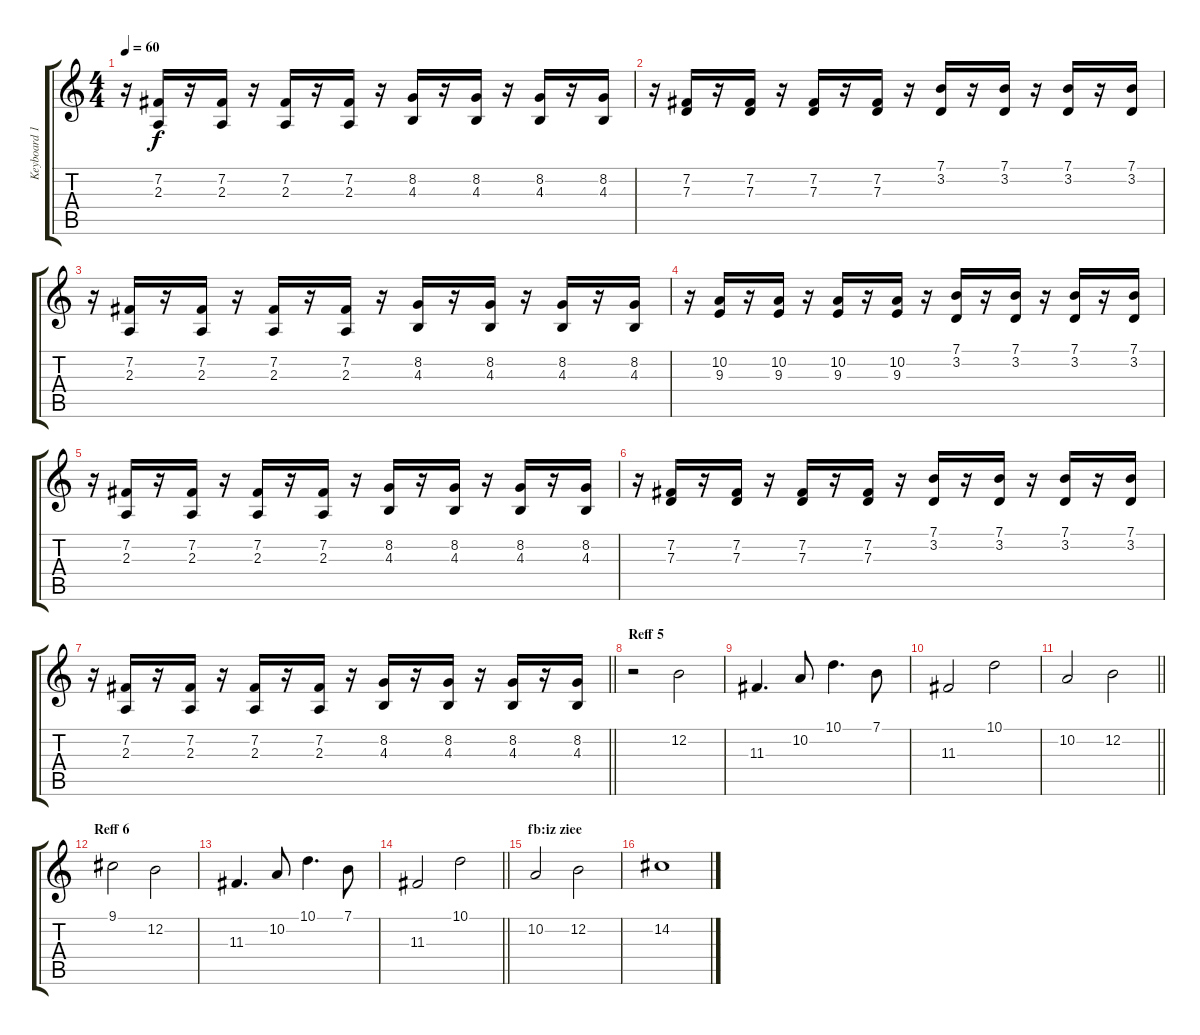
\track ("Keyboard 1" "Keyboard 1") {instrument choiraahs}
\staff {score tabs}
\tuning (E4 B3 G3 D3 A2 E2) {hide}
\ts (4 4)
\tempo 60
\clef g2
\ks c
r.16{dy f} (7.2 2.3).16 r.16 (7.2 2.3).16 r.16 (7.2 2.3).16 r.16 (7.2 2.3).16 r.16 (8.2 4.3).16 r.16 (8.2 4.3).16 r.16 (8.2 4.3).16 r.16 (8.2 4.3).16 |
r.16 (7.2 7.3).16 r.16 (7.2 7.3).16 r.16 (7.2 7.3).16 r.16 (7.2 7.3).16 r.16 (7.1 3.2).16 r.16 (7.1 3.2).16 r.16 (7.1 3.2).16 r.16 (7.1 3.2).16 |
r.16 (7.2 2.3).16 r.16 (7.2 2.3).16 r.16 (7.2 2.3).16 r.16 (7.2 2.3).16 r.16 (8.2 4.3).16 r.16 (8.2 4.3).16 r.16 (8.2 4.3).16 r.16 (8.2 4.3).16 |
r.16 (10.2 9.3).16 r.16 (10.2 9.3).16 r.16 (10.2 9.3).16 r.16 (10.2 9.3).16 r.16 (7.1 3.2).16 r.16 (7.1 3.2).16 r.16 (7.1 3.2).16 r.16 (7.1 3.2).16 |
r.16 (7.2 2.3).16 r.16 (7.2 2.3).16 r.16 (7.2 2.3).16 r.16 (7.2 2.3).16 r.16 (8.2 4.3).16 r.16 (8.2 4.3).16 r.16 (8.2 4.3).16 r.16 (8.2 4.3).16 |
r.16 (7.2 7.3).16 r.16 (7.2 7.3).16 r.16 (7.2 7.3).16 r.16 (7.2 7.3).16 r.16 (7.1 3.2).16 r.16 (7.1 3.2).16 r.16 (7.1 3.2).16 r.16 (7.1 3.2).16 |
\barLineRight lightlight
r.16 (7.2 2.3).16 r.16 (7.2 2.3).16 r.16 (7.2 2.3).16 r.16 (7.2 2.3).16 r.16 (8.2 4.3).16 r.16 (8.2 4.3).16 r.16 (8.2 4.3).16 r.16 (8.2 4.3).16 |
\section ("" "Reff 5")
r.2 12.2.2{balance 8 instrument choiraahs} |
11.3.4{d} 10.2.8 10.1.4{d} 7.1.8 |
11.3.2 10.1.2 |
\barLineRight lightlight
10.2.2 12.2.2 |
\section ("" "Reff 6")
9.1.2 12.2.2 |
11.3.4{d} 10.2.8 10.1.4{d} 7.1.8 |
\barLineRight lightlight
11.3.2 10.1.2 |
\section ("" "fb:iz ziee")
10.2.2 12.2.2 |
14.2.1
